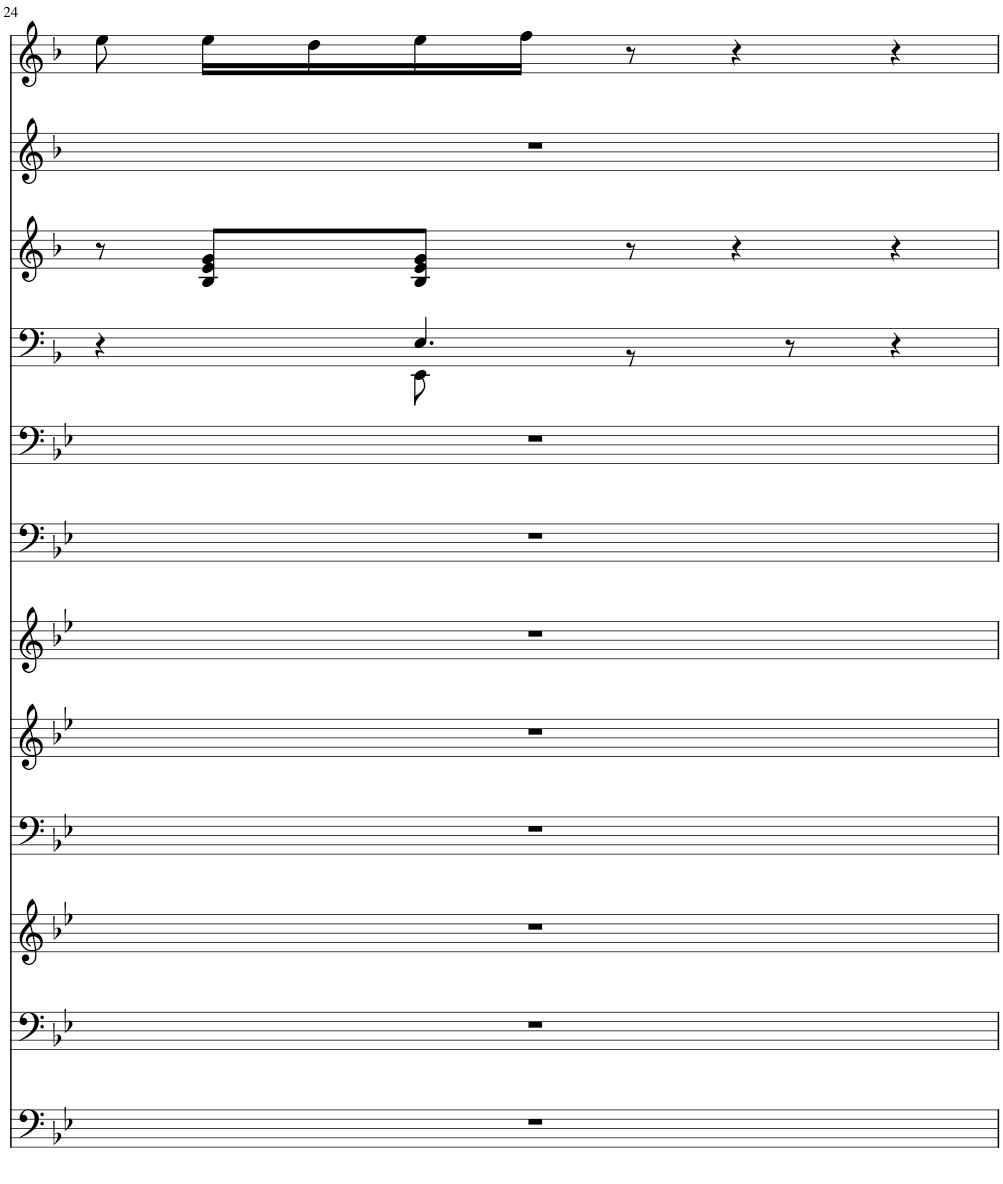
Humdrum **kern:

**kern	**kern	**kern	**kern	**kern	**kern	**kern	**kern	**kern	**kern	**kern	**kern
*part12	*part11	*part10	*part9	*part8	*part7	*part6	*part5	*part4	*part3	*part2	*part1
*staff12	*staff11	*staff10	*staff9	*staff8	*staff7	*staff6	*staff5	*staff4	*staff3	*staff2	*staff1
*I"Piano	*I"Piano	*I"Piano	*I"Piano	*I"Piano	*I"Piano	*I"Piano	*I"Piano	*I"Piano	*I"Piano	*I"Piano	*I"Piano
*I'Pno	*I'Pno	*I'Pno	*I'Pno	*I'Pno	*I'Pno	*I'Pno	*I'Pno	*I'Pno	*I'Pno	*I'Pno	*I'Pno
!!LO:PB:g=z
*clefF4	*clefG2	*clefF4	*clefG2	*clefG2	*clefF4	*clefF4	*clefF4	*clefG2	*clefG2	*clefG2	*clefG2
*k[b-e-]	*k[b-e-]	*k[b-e-]	*k[b-e-]	*k[b-e-]	*k[b-e-]	*k[b-e-]	*k[b-e-]	*k[b-]	*k[b-]	*k[b-]	*k[b-]
=24	=24	=24	=24	=24	=24	=24	=24	=24	=24	=24	=24
*	*	*	*	*	*	*	*	*^	*	*	*
1r	1r	1r	1r	1r	1r	1r	1r	4r	4ryy	8r	1r	8ee\
.	.	.	.	.	.	.	.	.	.	8B-/ 8e/ 8g/L	.	16ee\LL
.	.	.	.	.	.	.	.	.	.	.	.	16dd\
.	.	.	.	.	.	.	.	4.E/	8EE\	8B-/ 8e/ 8g/J	.	16ee\
.	.	.	.	.	.	.	.	.	.	.	.	16ff\JJ
.	.	.	.	.	.	.	.	.	8r	8r	.	8r
.	.	.	.	.	.	.	.	.	2ryy	4r	.	4r
.	.	.	.	.	.	.	.	8r	.	.	.	.
.	.	.	.	.	.	.	.	4r	.	4r	.	4r
*	*	*	*	*	*	*	*	*v	*v	*	*	*
=	=	=	=	=	=	=	=	=	=	=	=
*-	*-	*-	*-	*-	*-	*-	*-	*-	*-	*-	*-
